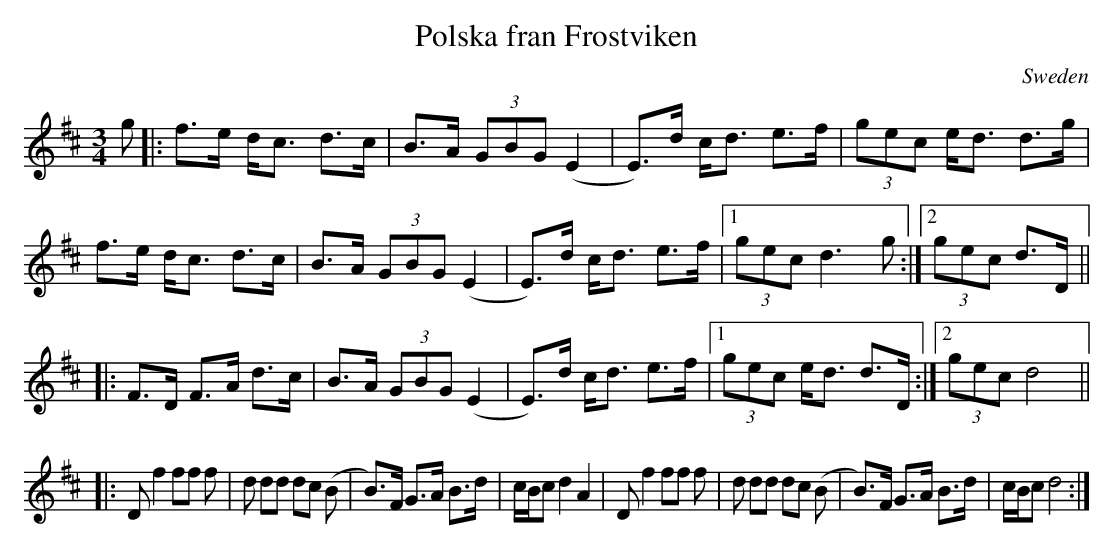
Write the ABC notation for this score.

X:1
T:Polska fran Frostviken
M:3/4
O:Sweden
K:D major
g|:\
f>e d<c d>c | B>A (3GBG (E2 | E)>d c<d e>f | (3gec e<d d>g |
f>e d<c d>c | B>A (3GBG (E2 | E)>d c<d e>f |1 (3gec d3g :|2 (3gec d>D ||
|:\
F>D F>A d>c | B>A (3GBG (E2 | E)>d c<d e>f |1 (3gec e<d d>D :|2 (3gec d4 ||
|:\
Df2 ff f | d dd dc (B | B)>F G>A B>d | c/B/c d2 A2|\
Df2 ff f | d dd dc (B | B)>F G>A B>d | c/2B/2c  d4:|
